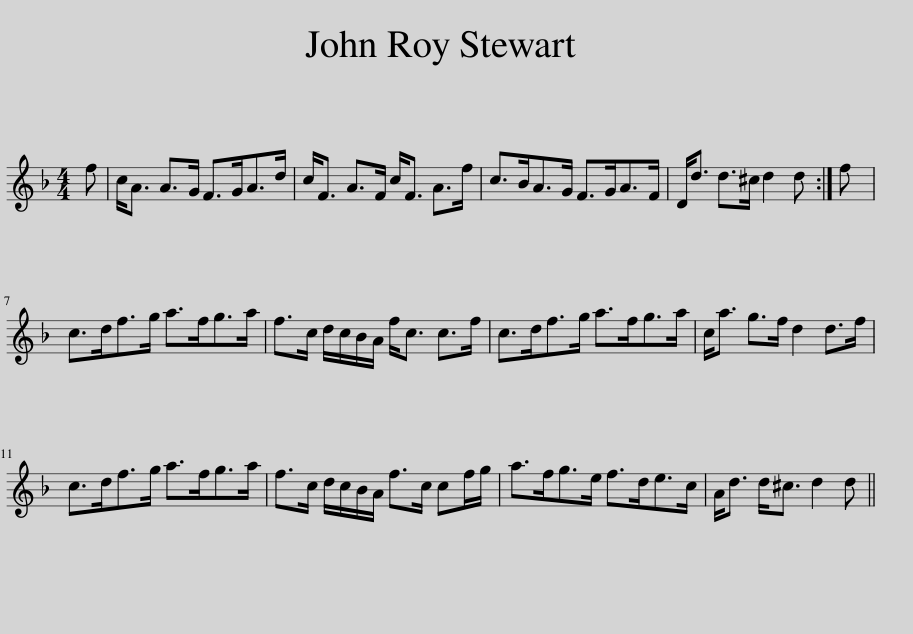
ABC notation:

X:1
L:1/8
M:4/4
I:linebreak $
K:F
V:1 treble
V:1
 f | c<A A>G F>GA>d | c<F A>F c<F A>f | c>BA>G F>GA>F | D<d d>^c d2 d :| %5
 f |$ c>df>g a>fg>a | f>c d/c/B/A/ f<c c>f | c>df>g a>fg>a | c<a g>f d2 d>f |$ %10
 c>df>g a>fg>a | f>c d/c/B/A/ f>c cf/g/ | a>fg>e f>de>c | A<d d<^c d2 d || %14
